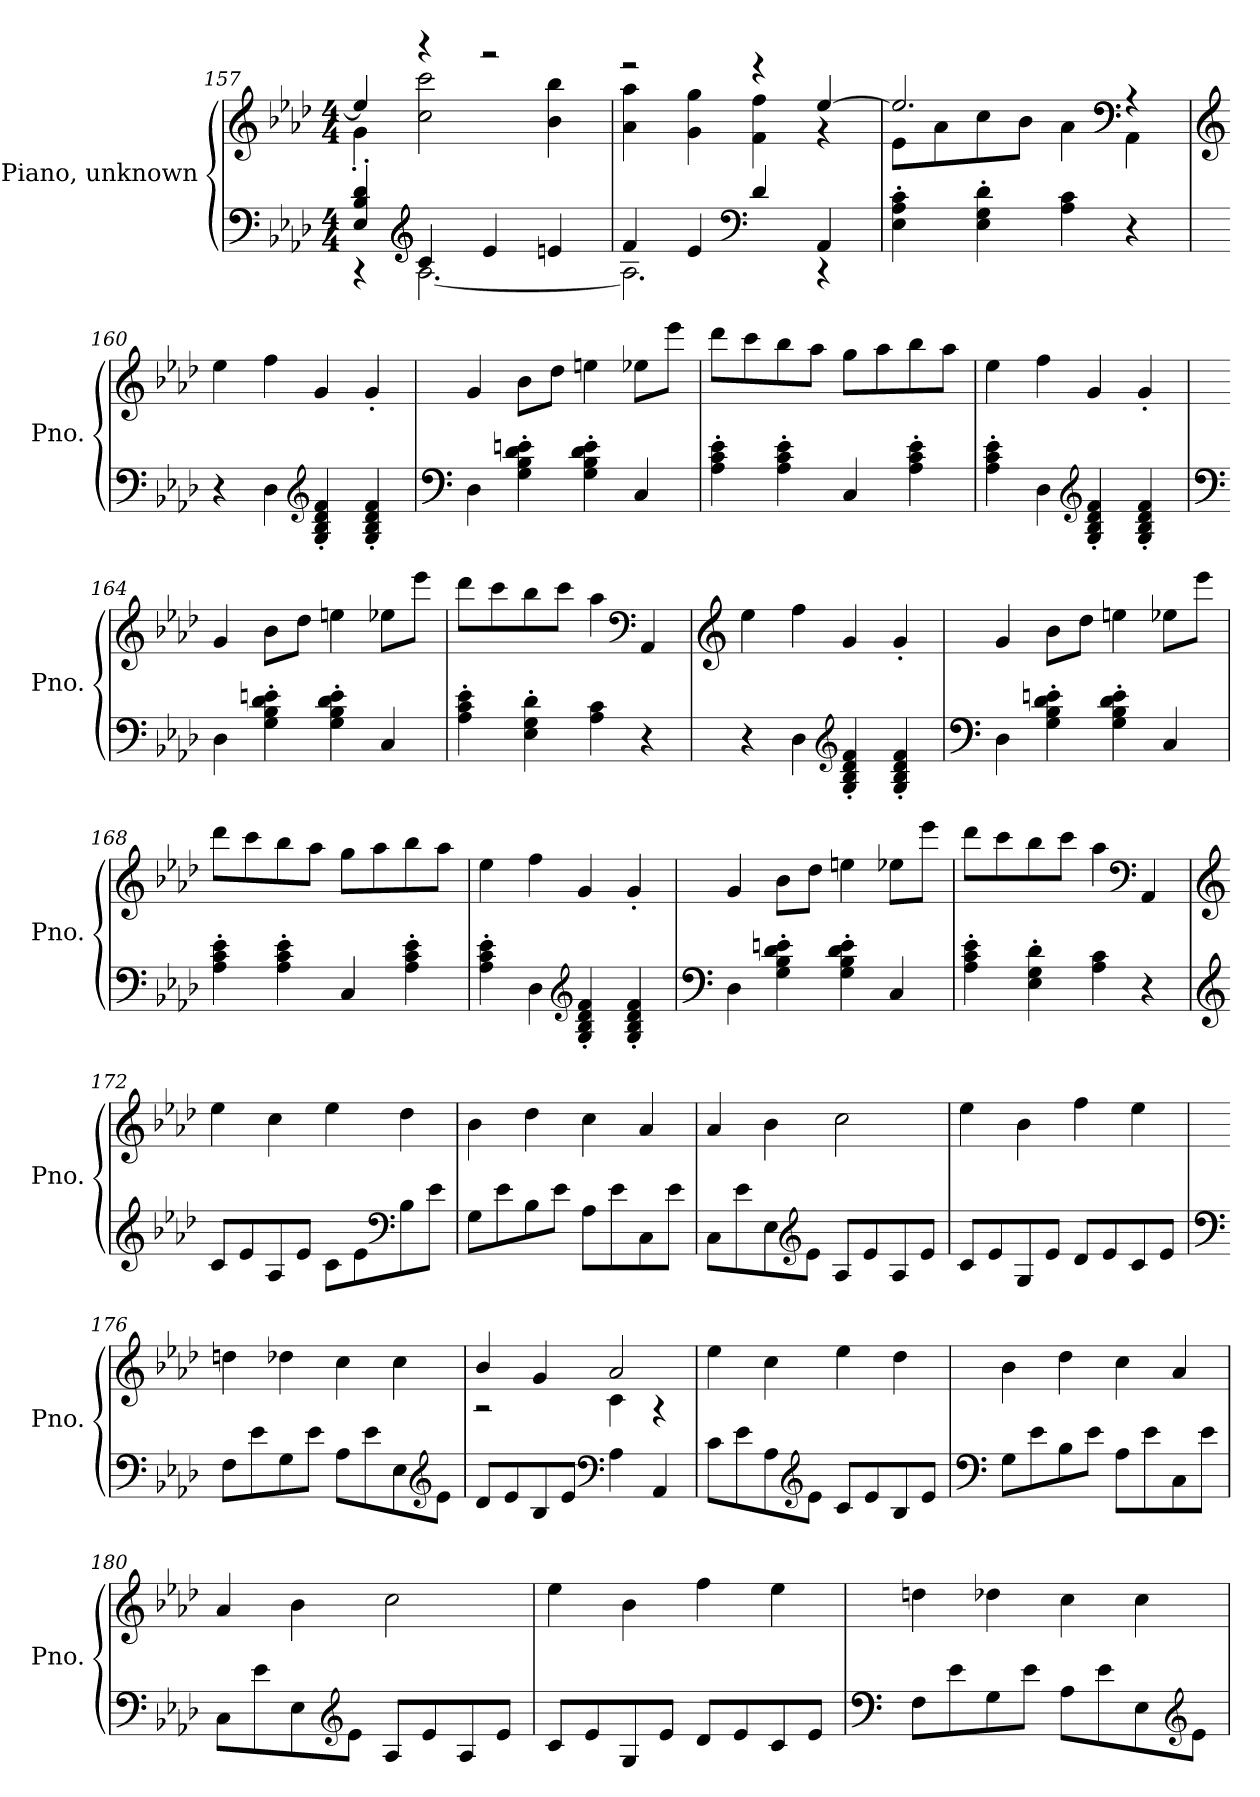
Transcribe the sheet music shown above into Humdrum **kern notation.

**kern	**kern
*part1	*part1
*staff2	*staff1
*I"Piano, unknown	*
*I'Pno.	*
*clefF4	*clefG2
*k[b-e-a-d-]	*k[b-e-a-d-]
*M4/4	*M4/4
=157	=157
*^	*^
4E-/' 4B-/' 4d-/'	4r	4ee-/]	4g'\
*clefG2	*	*	*
4c/	[2.A-\	4r	2cc\ 2ccc\
4e-/	.	2r	.
4en/	.	.	4b-\ 4bb-\
=158	=158	=158	=158
4f/	2.A-\]	2r	4a-\ 4aa-\
4e-/	.	.	4g\ 4gg\
*clefF4	*	*	*
4d-/	.	4r	4f\ 4ff\
4AA-/	4r	[4ee-/	4r
*v	*v	*	*
=159	=159	=159
4E-\' 4A-\' 4c\'	2.ee-/]	8e-\L
.	.	8a-\
4E-\' 4G\' 4d-\'	.	8cc\
.	.	8b-\J
4A-\ 4c\	.	4a-\
*	*clefF4	*
4r	4r	4AA-\
*	*v	*v
=160	=160
*	*clefG2
4r	4ee-\
4D-\	4ff\
*clefG2	*
4G/' 4B-/' 4d-/' 4f/'	4g/
4G/' 4B-/' 4d-/' 4f/'	4g'/
!!LO:LB:g=z
=161	=161
*clefF4	*
4D-\	4g/
4G\' 4B-\' 4d-\' 4en\'	8b-\L
.	8dd-\J
4G\' 4B-\' 4d-\' 4e\'	4een\
4C/	8ee-X\L
.	8eee-\J
=162	=162
4A-\' 4c\' 4e-\'	8ddd-\L
.	8ccc\
4A-\' 4c\' 4e-\'	8bb-\
.	8aa-\J
4C/	8gg\L
.	8aa-\
4A-\' 4c\' 4e-\'	8bb-\
.	8aa-\J
=163	=163
4A-\' 4c\' 4e-\'	4ee-\
4D-\	4ff\
*clefG2	*
4G/' 4B-/' 4d-/' 4f/'	4g/
4G/' 4B-/' 4d-/' 4f/'	4g'/
=164	=164
*clefF4	*
4D-\	4g/
4G\' 4B-\' 4d-\' 4en\'	8b-\L
.	8dd-\J
4G\' 4B-\' 4d-\' 4e\'	4een\
4C/	8ee-X\L
.	8eee-\J
!!LO:LB:g=z
=165	=165
4A-\' 4c\' 4e-\'	8ddd-\L
.	8ccc\
4E-\' 4G\' 4d-\'	8bb-\
.	8ccc\J
4A-\ 4c\	4aa-\
*	*clefF4
4r	4AA-/
=166	=166
*	*clefG2
4r	4ee-\
4D-\	4ff\
*clefG2	*
4G/' 4B-/' 4d-/' 4f/'	4g/
4G/' 4B-/' 4d-/' 4f/'	4g'/
=167	=167
*clefF4	*
4D-\	4g/
4G\' 4B-\' 4d-\' 4en\'	8b-\L
.	8dd-\J
4G\' 4B-\' 4d-\' 4e\'	4een\
4C/	8ee-X\L
.	8eee-\J
=168	=168
4A-\' 4c\' 4e-\'	8ddd-\L
.	8ccc\
4A-\' 4c\' 4e-\'	8bb-\
.	8aa-\J
4C/	8gg\L
.	8aa-\
4A-\' 4c\' 4e-\'	8bb-\
.	8aa-\J
!!LO:PB:g=z
=169	=169
4A-\' 4c\' 4e-\'	4ee-\
4D-\	4ff\
*clefG2	*
4G/' 4B-/' 4d-/' 4f/'	4g/
4G/' 4B-/' 4d-/' 4f/'	4g'/
=170	=170
*clefF4	*
4D-\	4g/
4G\' 4B-\' 4d-\' 4en\'	8b-\L
.	8dd-\J
4G\' 4B-\' 4d-\' 4e\'	4een\
4C/	8ee-X\L
.	8eee-\J
=171	=171
4A-\' 4c\' 4e-\'	8ddd-\L
.	8ccc\
4E-\' 4G\' 4d-\'	8bb-\
.	8ccc\J
4A-\ 4c\	4aa-\
*	*clefF4
4r	4AA-/
=172	=172
*clefG2	*clefG2
8c/L	4ee-\
8e-/	.
8A-/	4cc\
8e-/J	.
8c\L	4ee-\
8e-\	.
*clefF4	*
8B-\	4dd-\
8e-\J	.
!!LO:LB:g=z
=173	=173
8G\L	4b-\
8e-\	.
8B-\	4dd-\
8e-\J	.
8A-\L	4cc\
8e-\	.
8C\	4a-/
8e-\J	.
=174	=174
8C\L	4a-/
8e-\	.
8E-\	4b-\
*clefG2	*
8e-\J	.
8A-/L	2cc\
8e-/	.
8A-/	.
8e-/J	.
=175	=175
8c/L	4ee-\
8e-/	.
8G/	4b-\
8e-/J	.
8d-/L	4ff\
8e-/	.
8c/	4ee-\
8e-/J	.
=176	=176
*clefF4	*
8F\L	4ddn\
8e-\	.
8G\	4dd-X\
8e-\J	.
8A-\L	4cc\
8e-\	.
8E-\	4cc\
*clefG2	*
8e-\J	.
!!LO:LB:g=z
=177	=177
*	*^
8d-/L	4b-/	2r
8e-/	.	.
8B-/	4g/	.
8e-/J	.	.
*clefF4	*	*
4A-\	2a-/	4c\
4AA-/	.	4r
*	*v	*v
=178	=178
8c\L	4ee-\
8e-\	.
8A-\	4cc\
*clefG2	*
8e-\J	.
8c/L	4ee-\
8e-/	.
8B-/	4dd-\
8e-/J	.
=179	=179
*clefF4	*
8G\L	4b-\
8e-\	.
8B-\	4dd-\
8e-\J	.
8A-\L	4cc\
8e-\	.
8C\	4a-/
8e-\J	.
=180	=180
8C\L	4a-/
8e-\	.
8E-\	4b-\
*clefG2	*
8e-\J	.
8A-/L	2cc\
8e-/	.
8A-/	.
8e-/J	.
!!LO:LB:g=z
=181	=181
8c/L	4ee-\
8e-/	.
8G/	4b-\
8e-/J	.
8d-/L	4ff\
8e-/	.
8c/	4ee-\
8e-/J	.
=182	=182
*clefF4	*
8F\L	4ddn\
8e-\	.
8G\	4dd-X\
8e-\J	.
8A-\L	4cc\
8e-\	.
8E-\	4cc\
*clefG2	*
8e-\J	.
=	=
*-	*-
